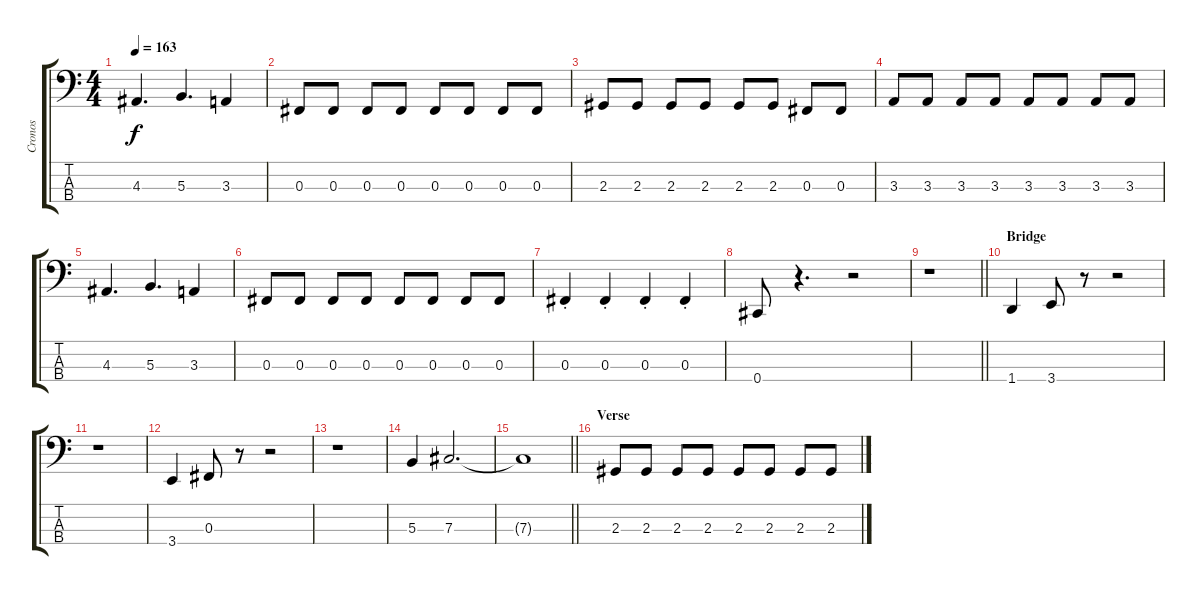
\track ("Cronos" "Cronos") {instrument electricbasspick}
\staff {score tabs}
\tuning (E2 B1 Gb1 Db1) {hide}
\ts (4 4)
\tempo 163
\clef f4
\ks c
4.3.4{d dy f} 5.3.4{d} 3.3.4 |
0.3.8 0.3.8 0.3.8 0.3.8 0.3.8 0.3.8 0.3.8 0.3.8 |
2.3.8 2.3.8 2.3.8 2.3.8 2.3.8 2.3.8 0.3.8 0.3.8 |
3.3.8 3.3.8 3.3.8 3.3.8 3.3.8 3.3.8 3.3.8 3.3.8 |
4.3.4{d} 5.3.4{d} 3.3.4 |
0.3.8 0.3.8 0.3.8 0.3.8 0.3.8 0.3.8 0.3.8 0.3.8 |
0.3{st}.4 0.3{st}.4 0.3{st}.4 0.3{st}.4 |
0.4.8 r.4{d} r.2 |
\barLineRight lightlight
r.1 |
\section ("" "Bridge")
1.4.4 3.4.8 r.8 r.2 |
r.1 |
3.4.4 0.3.8 r.8 r.2 |
r.1 |
5.3.4 7.3.2{d} |
\barLineRight lightlight
7.3{t}.1 |
\section ("" "Verse")
2.3.8 2.3.8 2.3.8 2.3.8 2.3.8 2.3.8 2.3.8 2.3.8
